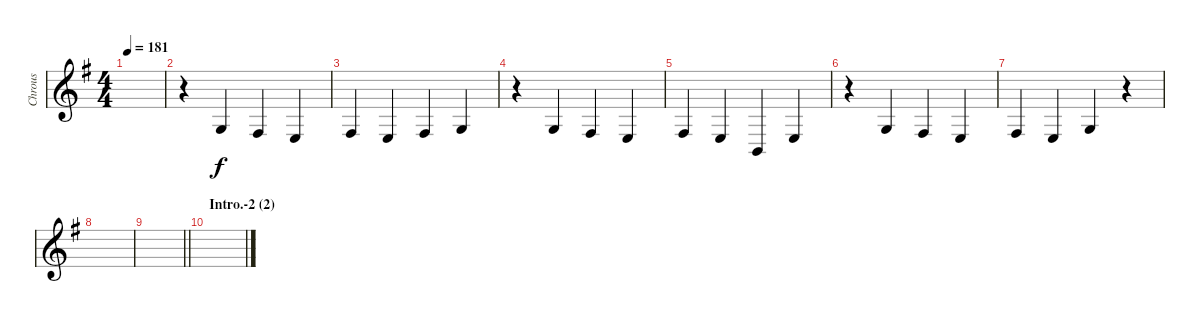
\track ("Chrous" "Chrous") {instrument cello}
\staff {score}
\tuning (E4 B3 G3 D3 A2 E2) {hide}
\ts (4 4)
\tempo 181
\clef g2
\ks g
|
r.4 0.3.4 4.4.4 2.4.4 |
4.4.4 2.4.4 4.4.4 0.3.4 |
r.4 0.3.4 4.4.4 2.4.4 |
4.4.4 2.4.4 2.5.4 2.4.4 |
r.4 0.3.4 4.4.4 2.4.4 |
4.4.4 2.4.4 0.3.4 r.4 |
|
\barLineRight lightlight
|
\section ("" "Intro.-2 (2)")
